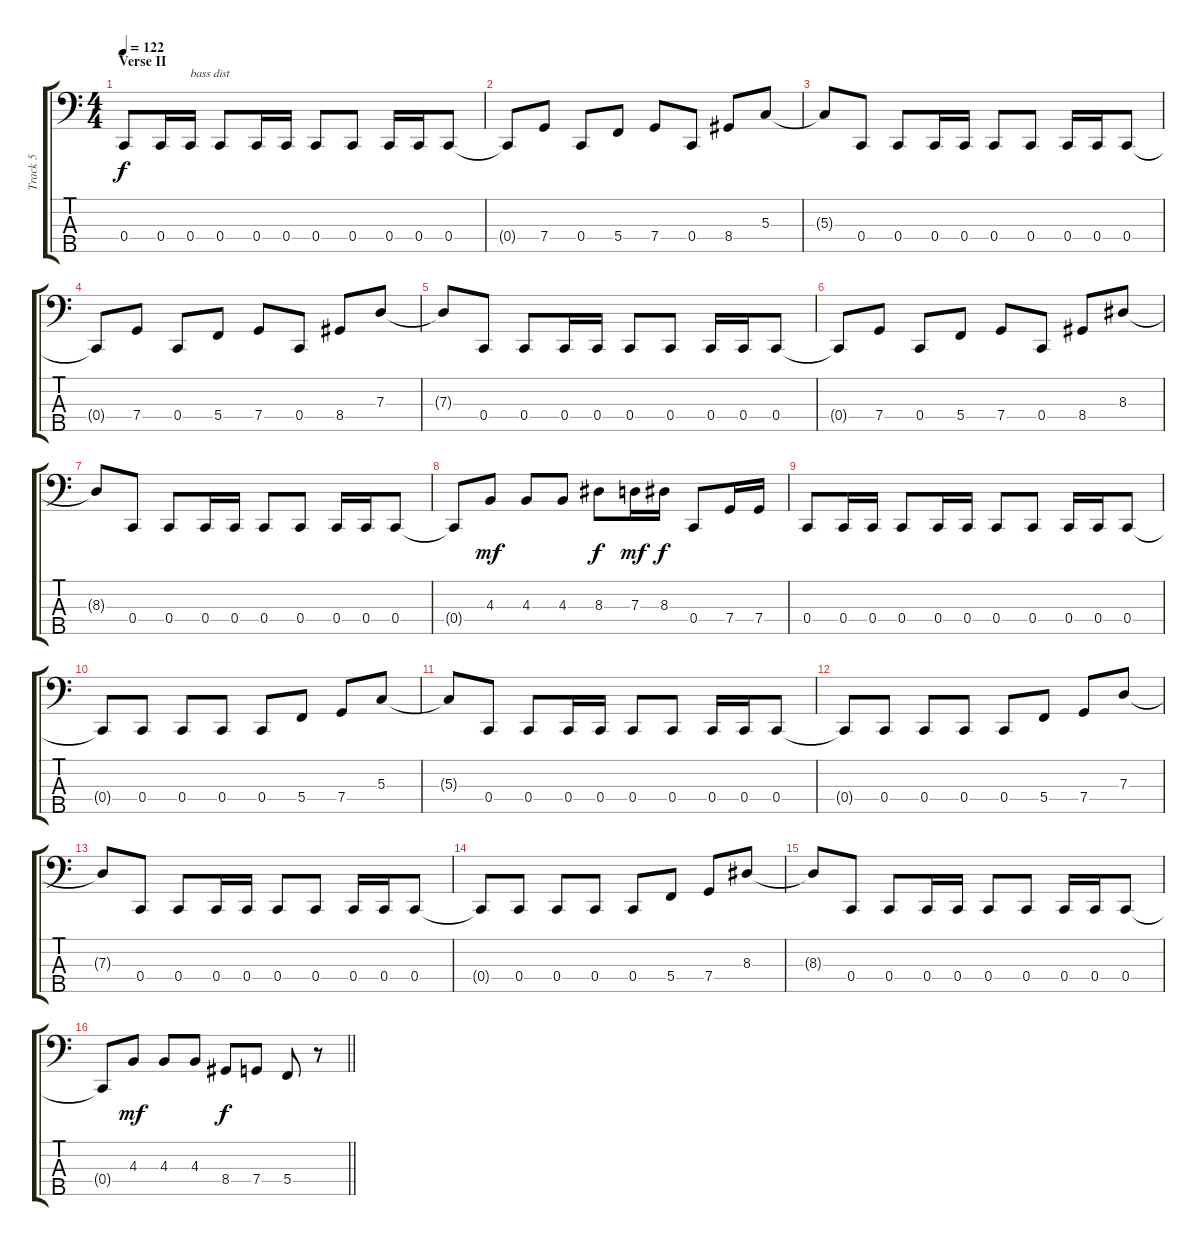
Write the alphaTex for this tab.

\track ("Track 5" "Track 5") {instrument electricbasspick}
\staff {score tabs}
\tuning (F2 C2 G1 C1 A0) {hide}
\ts (4 4)
\section ("" "Verse II")
\tempo 122
\clef f4
\ks c
0.4.8{dy f} 0.4.16 0.4.16{txt "bass dist"} 0.4.8 0.4.16 0.4.16 0.4.8 0.4.8 0.4.16 0.4.16 0.4.8 |
0.4{t}.8 7.4.8 0.4.8 5.4.8 7.4.8 0.4.8 8.4.8 5.3.8 |
5.3{t}.8 0.4.8 0.4.8 0.4.16 0.4.16 0.4.8 0.4.8 0.4.16 0.4.16 0.4.8 |
0.4{t}.8 7.4.8 0.4.8 5.4.8 7.4.8 0.4.8 8.4.8 7.3.8 |
7.3{t}.8 0.4.8 0.4.8 0.4.16 0.4.16 0.4.8 0.4.8 0.4.16 0.4.16 0.4.8 |
0.4{t}.8 7.4.8 0.4.8 5.4.8 7.4.8 0.4.8 8.4.8 8.3.8 |
8.3{t}.8 0.4.8 0.4.8 0.4.16 0.4.16 0.4.8 0.4.8 0.4.16 0.4.16 0.4.8 |
0.4{t}.8 4.3.8{dy mf} 4.3.8 4.3.8 8.3.8{dy f} 7.3.16{dy mf} 8.3.16{dy f} 0.4.8 7.4.16 7.4.16 |
0.4.8 0.4.16 0.4.16 0.4.8 0.4.16 0.4.16 0.4.8 0.4.8 0.4.16 0.4.16 0.4.8 |
0.4{t}.8 0.4.8 0.4.8 0.4.8 0.4.8 5.4.8 7.4.8 5.3.8 |
5.3{t}.8 0.4.8 0.4.8 0.4.16 0.4.16 0.4.8 0.4.8 0.4.16 0.4.16 0.4.8 |
0.4{t}.8 0.4.8 0.4.8 0.4.8 0.4.8 5.4.8 7.4.8 7.3.8 |
7.3{t}.8 0.4.8 0.4.8 0.4.16 0.4.16 0.4.8 0.4.8 0.4.16 0.4.16 0.4.8 |
0.4{t}.8 0.4.8 0.4.8 0.4.8 0.4.8 5.4.8 7.4.8 8.3.8 |
8.3{t}.8 0.4.8 0.4.8 0.4.16 0.4.16 0.4.8 0.4.8 0.4.16 0.4.16 0.4.8 |
\barLineRight lightlight
0.4{t}.8 4.3.8{dy mf} 4.3.8 4.3.8 8.4.8{dy f} 7.4.8 5.4.8 r.8
